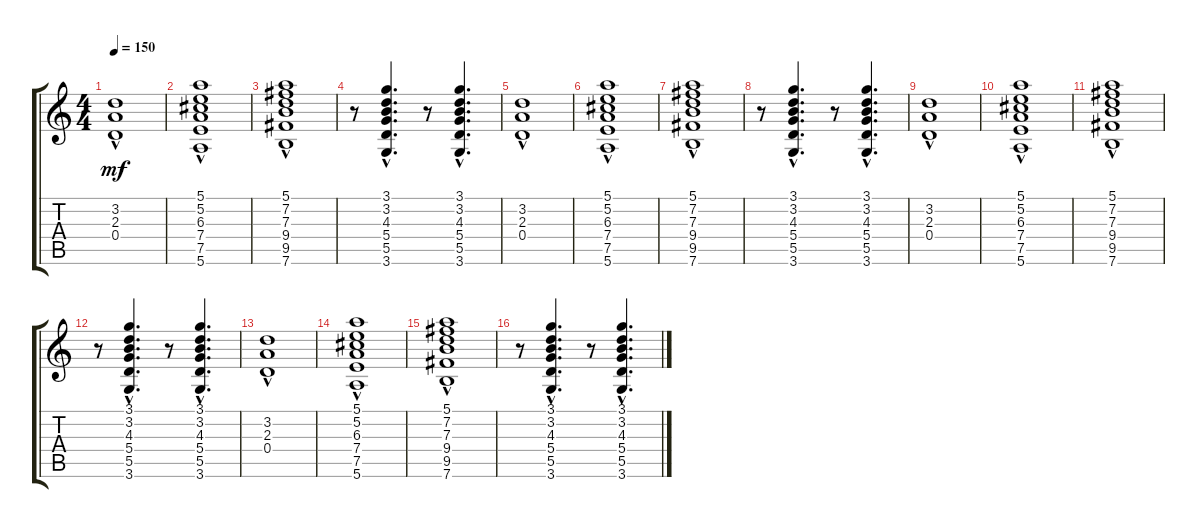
\track "" {instrument overdrivenguitar}
\staff {score tabs}
\tuning (E4 B3 G3 D3 A2 E2) {hide}
\ts (4 4)
\tempo 150
\clef g2
\ks c
(3.2 2.3{hac} 0.4).1{dy mf} |
(5.1 5.2 6.3 7.4 7.5{hac} 5.6).1 |
(5.1 7.2 7.3 9.4 9.5{hac} 7.6).1 |
r.8 (3.1{hac} 3.2{hac} 4.3{hac} 5.4{hac} 5.5{hac} 3.6{hac}).4{d} r.8 (3.1{hac} 3.2{hac} 4.3{hac} 5.4{hac} 5.5{hac} 3.6{hac}).4{d} |
(3.2 2.3{hac} 0.4).1 |
(5.1 5.2 6.3 7.4 7.5{hac} 5.6).1 |
(5.1 7.2 7.3 9.4 9.5{hac} 7.6).1 |
r.8 (3.1{hac} 3.2{hac} 4.3{hac} 5.4{hac} 5.5{hac} 3.6{hac}).4{d} r.8 (3.1{hac} 3.2{hac} 4.3{hac} 5.4{hac} 5.5{hac} 3.6{hac}).4{d} |
(3.2 2.3{hac} 0.4).1 |
(5.1 5.2 6.3 7.4 7.5{hac} 5.6).1 |
(5.1 7.2 7.3 9.4 9.5{hac} 7.6).1 |
r.8 (3.1{hac} 3.2{hac} 4.3{hac} 5.4{hac} 5.5{hac} 3.6{hac}).4{d} r.8 (3.1{hac} 3.2{hac} 4.3{hac} 5.4{hac} 5.5{hac} 3.6{hac}).4{d} |
(3.2 2.3{hac} 0.4).1 |
(5.1 5.2 6.3 7.4 7.5{hac} 5.6).1 |
(5.1 7.2 7.3 9.4 9.5{hac} 7.6).1 |
r.8 (3.1{hac} 3.2{hac} 4.3{hac} 5.4{hac} 5.5{hac} 3.6{hac}).4{d} r.8 (3.1{hac} 3.2{hac} 4.3{hac} 5.4{hac} 5.5{hac} 3.6{hac}).4{d}
